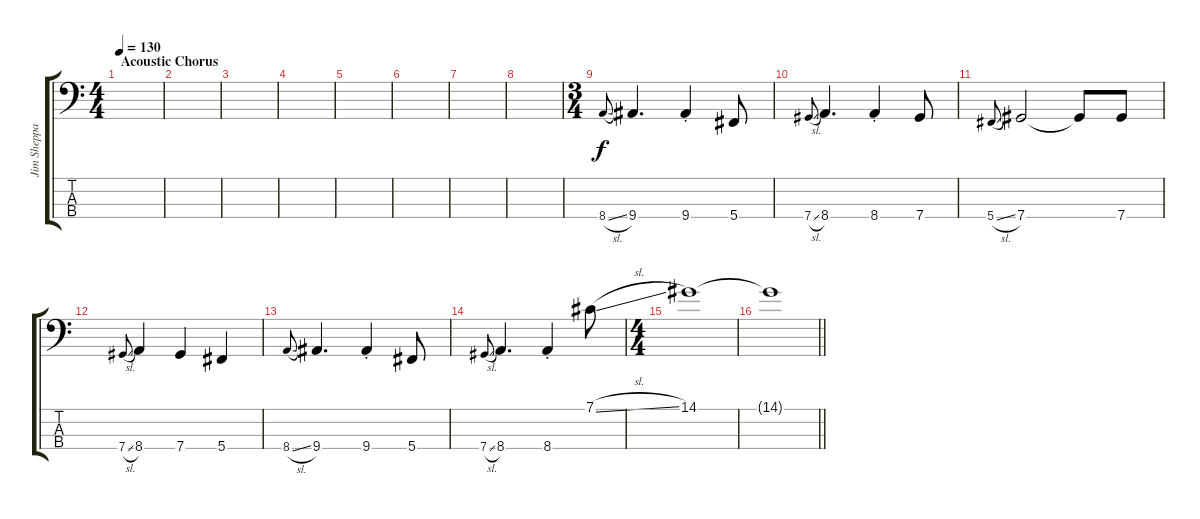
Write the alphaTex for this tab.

\track ("Jim Sheppard" "Jim Sheppa") {instrument electricbasspick}
\staff {score tabs}
\tuning (Gb2 Db2 Ab1 Db1) {hide}
\ts (4 4)
\section ("" "Acoustic Chorus")
\tempo 130
\clef f4
\ks c
|
|
|
|
|
|
|
|
\ts (3 4)
8.4{sl}.8{gr onbeat} 9.4.4{d} 9.4{st}.4 5.4.8 |
7.4{sl}.8{gr onbeat} 8.4.4{d} 8.4{st}.4 7.4.8 |
5.4{sl}.8{gr onbeat} 7.4.2 7.4{t}.8 7.4.8 |
7.4{sl}.8{gr onbeat} 8.4.4 7.4.4 5.4.4 |
8.4{sl}.8{gr onbeat} 9.4.4{d} 9.4{st}.4 5.4.8 |
7.4{sl}.8{gr onbeat} 8.4.4{d} 8.4{st}.4 7.1{sl}.8 |
\ts (4 4)
14.1.1 |
\barLineRight lightlight
14.1{t}.1{volume 0}
